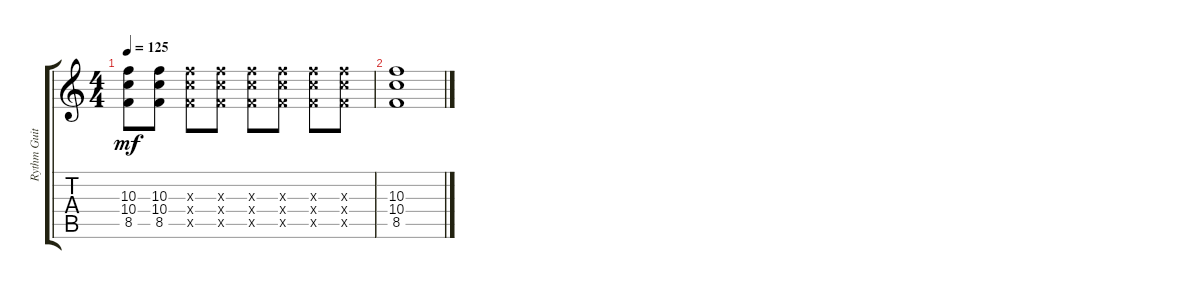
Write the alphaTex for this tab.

\track ("Rythm Guitar" "Rythm Guit") {instrument overdrivenguitar}
\staff {score tabs}
\tuning (E4 B3 G3 D3 A2 E2) {hide}
\ts (4 4)
\tempo 125
\clef g2
\ks c
(10.3 10.4 8.5).8{dy mf} (10.3 10.4 8.5).8 (10.3{x} 10.4{x} 8.5{x}).8 (10.3{x} 10.4{x} 8.5{x}).8 (10.3{x} 10.4{x} 8.5{x}).8 (10.3{x} 10.4{x} 8.5{x}).8 (10.3{x} 10.4{x} 8.5{x}).8 (10.3{x} 10.4{x} 8.5{x}).8 |
(10.3 10.4 8.5).1
